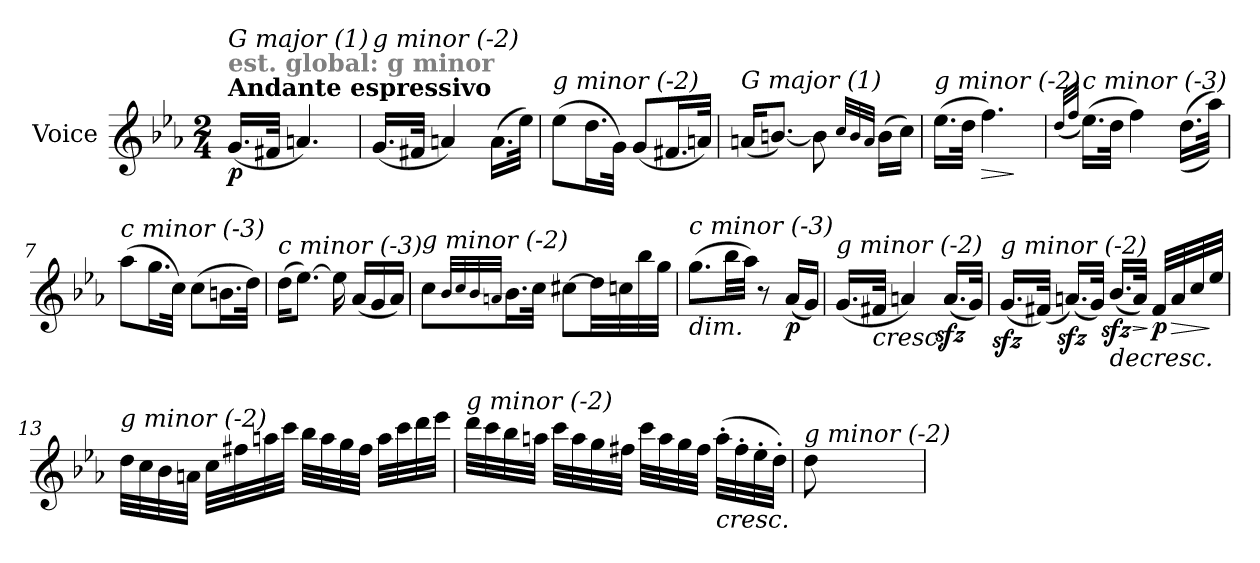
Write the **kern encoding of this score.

**kern	**dynam
*part1	*part1
*staff1	*staff1
*I"Voice	*
*clefG2	*
*k[b-e-a-]	*
*E-:	*
*M2/4	*
=1	=1
!LO:TX:a:B:t=Andante espressivo	!
!LO:TX:a:B:color=#808080:t=est. global&colon; g minor	!
!LO:TX:i:t=G major (1)	!
!	!LO:DY:b
(<16.g/LL	p
32f#X/JJk	.
4.an/)	.
=2	=2
!LO:TX:i:t=g minor (-2)	!
(<16.g/LL	.
32f#X/JJk	.
4an/)	.
(>16.a\LL	.
32ee-\JJk)	.
=3	=3
!LO:TX:i:t=g minor (-2)	!
(>8ee-\L	.
16.dd\L	.
32g\JJk)	.
(<8g/L	.
16.f#X/L	.
32an/JJk)	.
=4	=4
!LO:TX:i:t=G major (1)	!
(<16an/KL	.
[8.bn/J)	.
8b\]	.
32qcc/LLL	.
32qb/	.
32qa/JJJ	.
(>16b\LL	.
16cc\JJ)	.
=5	=5
!LO:TX:i:t=g minor (-2)	!
(>16.ee-\LL	.
32dd\JJk	.
!	!LO:HP:b
4.ff\)	>
.	]
!!LO:LB:g=z
=6	=6
(<32qdd/LLL	.
32qff/JJJ	.
!LO:TX:i:t=c minor (-3)	!
(>16.ee-\LL)	.
32dd\JJk	.
4ff\)	.
(>(>16.dd\LL	.
32aa-\JJk))	.
=7	=7
!LO:TX:i:t=c minor (-3)	!
(>8aa-\L	.
16.gg\L	.
32cc\JJk)	.
(>8cc\L	.
16.bn\L	.
32dd\JJk)	.
=8	=8
!LO:TX:i:t=c minor (-3)	!
(>16dd\KL	.
[8.ee-\J)	.
16ee-\]	.
(<16a-/LL	.
16g/	.
16a-/JJ)	.
=9	=9
!LO:TX:i:t=g minor (-2)	!
8cc\L	.
32qb-/LLL	.
32qcc/	.
32qb-/	.
32qan/JJJ	.
16.b-\L	.
32cc\JJk	.
[8cc#Xi\L	.
32dd-\LL]	.
32cc\	.
32bb-\	.
32gg\JJJ	.
!!LO:LB:g=z
=10	=10
!LO:TX:b:i:t=dim.	!
!LO:TX:i:t=c minor (-3)	!
(>8.gg\L	.
32bb-\LL	.
32aa-\JJJ)	.
8r	.
!	!LO:DY:b
(<16a-/LL	p
16g/JJ)	.
=11	=11
!LO:TX:i:t=g minor (-2)	!
(<16.g/LL	.
!LO:TX:b:i:t=cresc.	!
32f#X/JJk	.
4an/)	.
(<16.azz</LL	.
32g/JJk)	.
=12	=12
!LO:TX:i:t=g minor (-2)	!
(<16.gzz</LL	.
(<32f#X/JJk)	.
(<16.anzz</LL)	.
32g/JJk)	.
!	!LO:HP:b
(<16.b-zz</LL	>
!	!LO:HP:b
32a/JJk)	>
!	!LO:DY:n=1:b
32f#/LLL	] ] p
!	!LO:HP:b
32a/	>
32cc/	.
32ee-/JJJ	]
!!LO:LB:g=z
=13	=13
!LO:TX:i:t=g minor (-2)	!
32dd\LLL	.
32cc\	.
32b-\	.
32an\JJJ	.
32cc\LLL	.
32ff#X\	.
32aan\	.
32ccc\JJJ	.
32bb-\LLL	.
32aa\	.
32gg\	.
32ff#\JJJ	.
32aa\LLL	.
32ccc\	.
32ddd\	.
32eee-\JJJ	.
=14	=14
!LO:TX:i:t=g minor (-2)	!
32ddd\LLL	.
32ccc\	.
32bb-\	.
32aan\JJJ	.
32ccc\LLL	.
32aa\	.
32gg\	.
32ff#X\JJJ	.
32ccc\LLL	.
32aa\	.
32gg\	.
32ff#\JJJ	.
!LO:TX:b:i:t=cresc.	!
(>32aa'>\LLL	.
32ff#'>\	.
32ee-'>\	.
32dd'>\JJJ)	.
=15	=15
!LO:TX:i:t=g minor (-2)	!
8dd\	.
=	=
*-	*-
